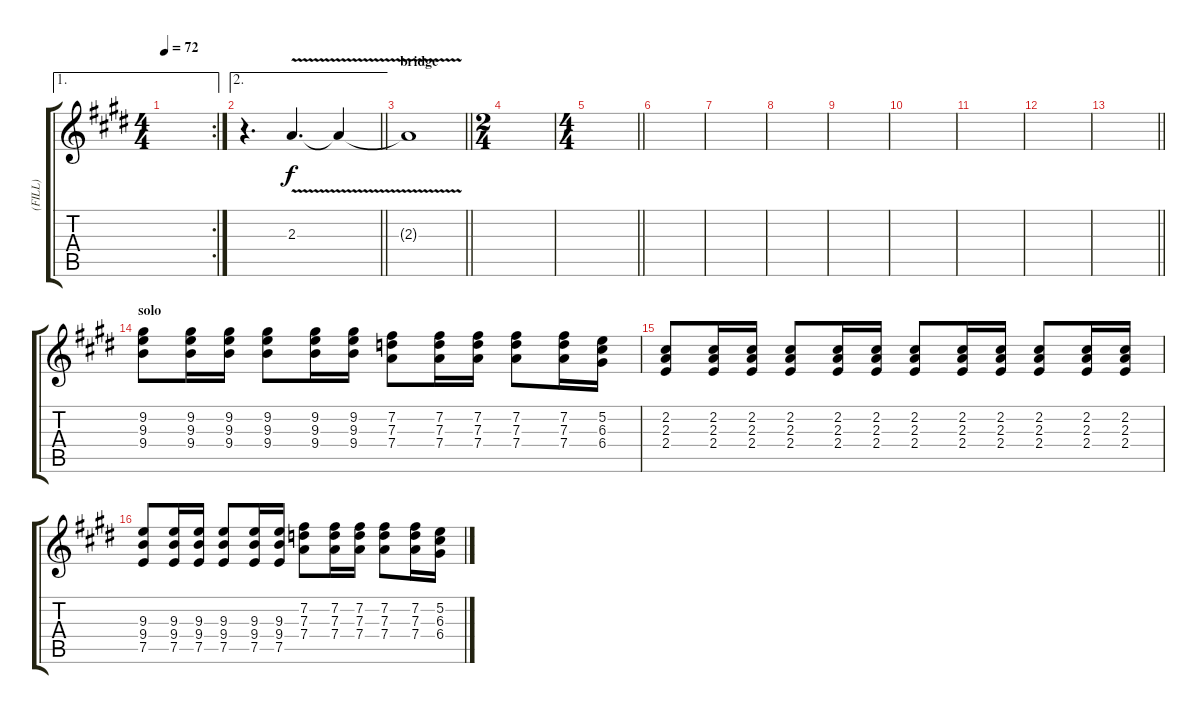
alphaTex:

\track ("(FILL)" "(FILL)") {instrument overdrivenguitar}
\staff {score tabs}
\tuning (E4 B3 G3 D3 A2 E2) {hide}
\ae 1
\rc 2
\ts (4 4)
\tempo 72
\clef g2
\ks e
|
\ae 2
\barLineRight lightlight
r.4{d} 2.3{v}.4{d} 2.3{v t}.4 |
\section ("" "bridge")
\barLineRight lightlight
2.3{t}.1 |
\ts (2 4)
|
\ts (4 4)
\barLineRight lightlight
|
|
|
|
|
|
|
|
\barLineRight lightlight
|
\section ("" "solo")
(9.2 9.3 9.4).8 (9.2 9.3 9.4).16 (9.2 9.3 9.4).16 (9.2 9.3 9.4).8 (9.2 9.3 9.4).16 (9.2 9.3 9.4).16 (7.2 7.3 7.4).8 (7.2 7.3 7.4).16 (7.2 7.3 7.4).16 (7.2 7.3 7.4).8 (7.2 7.3 7.4).16 (5.2 6.3 6.4).16 |
(2.2 2.3 2.4).8 (2.2 2.3 2.4).16 (2.2 2.3 2.4).16 (2.2 2.3 2.4).8 (2.2 2.3 2.4).16 (2.2 2.3 2.4).16 (2.2 2.3 2.4).8 (2.2 2.3 2.4).16 (2.2 2.3 2.4).16 (2.2 2.3 2.4).8 (2.2 2.3 2.4).16 (2.2 2.3 2.4).16 |
(9.3 9.4 7.5).8 (9.3 9.4 7.5).16 (9.3 9.4 7.5).16 (9.3 9.4 7.5).8 (9.3 9.4 7.5).16 (9.3 9.4 7.5).16 (7.2 7.3 7.4).8 (7.2 7.3 7.4).16 (7.2 7.3 7.4).16 (7.2 7.3 7.4).8 (7.2 7.3 7.4).16 (5.2 6.3 6.4).16
